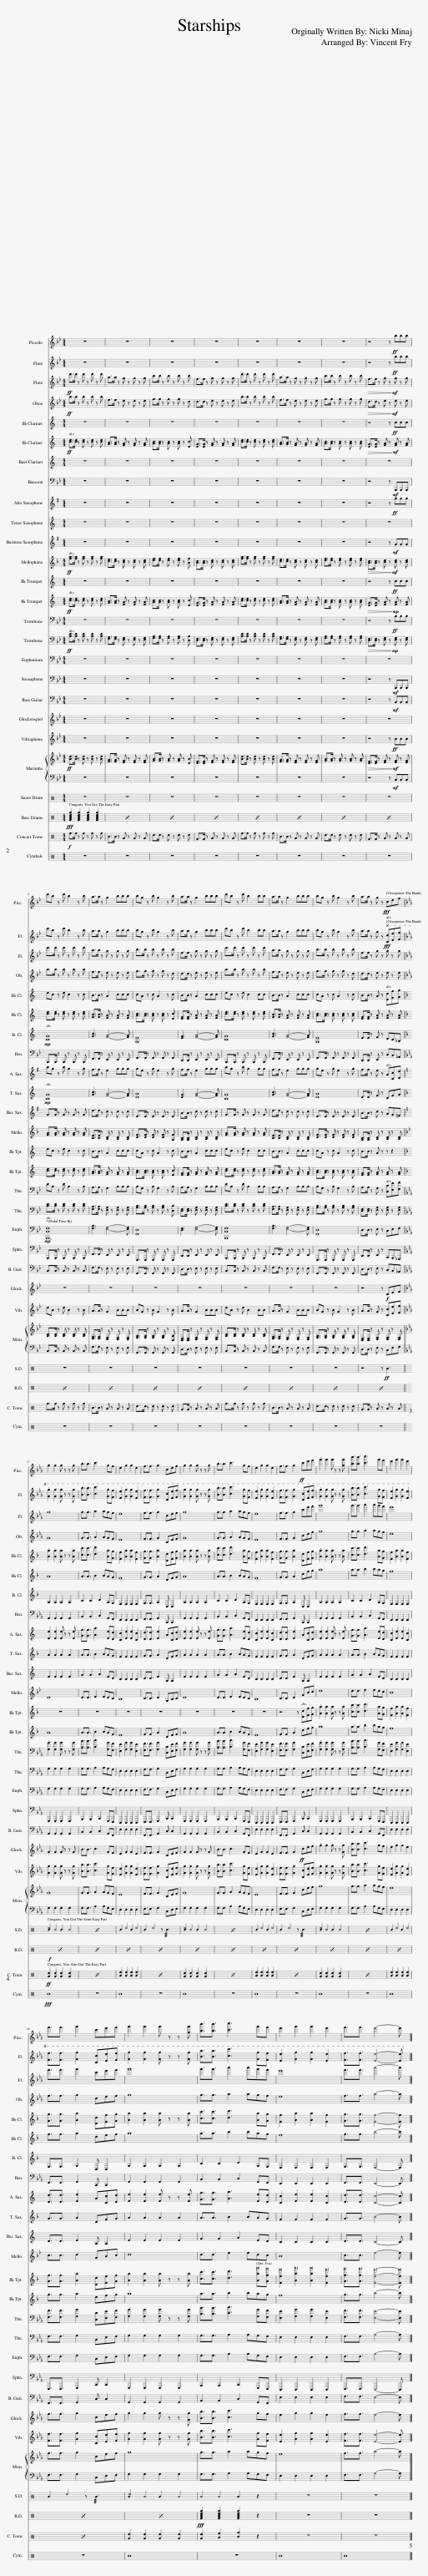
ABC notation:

X:1
%%score 1 2 3 4 5 6 7 8 9 10 11 12 13 14 15 16 17 18 19 20 21 { 22 | 23 } 24 25 26 27
L:1/8
M:4/4
I:linebreak $
K:Bb
V:1 treble transpose=12
V:2 treble
V:3 treble
V:4 treble
V:5 treble transpose=-2
V:6 treble transpose=-2
V:7 treble transpose=-14
V:8 bass
V:9 treble transpose=-9
V:10 treble transpose=-14
V:11 treble transpose=-21
V:12 treble transpose=-7
V:13 treble transpose=-2
V:14 treble transpose=-2
V:15 bass
V:16 bass
V:17 bass
V:18 bass
V:19 bass transpose=-12
V:20 treble transpose=24
V:21 treble
V:22 treble
V:23 bass
V:24 perc
K:none
V:25 perc
K:none
V:26 perc
K:none
V:27 perc
K:none
V:1
 z8 | z8 | z8 | z8 | z8 | %5
 z8 | z8 | z4 z!ff! bbb |$ d'b z d' b2 z b | a>a z g2 bbb | %10
 bg z b g2 z b | a>a z g2 bbb | d'b z d' b2 bb | a>a z g2 bbb | bg z b g2 z b | %15
 a>a z g z!fff! cef ||$[K:Eb] .g2 g2 g z z g | b3/2b3/2 c'3 gf | e2 g2 g2 e2 | f3/2f3/2 g2 cef | %20
 g2 g2 g z z g | b3/2b3/2 c'3 gf | e2 g2 g2 e2 | f3/2f3/2 g2!ff! c'e'f' |!f! .g'2 g'2 g' z z [gg'] | %25
 [bb']3/2[bb']3/2 [c'c'']3 g'f' | e'2 g'2 g'2 e'2 |$ f'3/2f'3/2 g'2 c'e'f' | g'2 g'2 g' z z [gg'] | [bb']3/2[bb']3/2 [c'c'']3 g'f' | %30
 e'2 g'2 g'2 e'2 | f'3/2f'3/2 e'4- e' |] %32
V:2
 z8 | z8 | z8 | z8 | z8 | %5
 z8 | z8 | z4 z!ff! bbb |$ d'b z d' b2 z b | a>a z g2 bbb | %10
 bg z b g2 z b | a>a z g2 bbb | d'b z d' b2 bb | a>a z g2 bbb | bg z b g2 z b | %15
 a>a z g z!fff!!8va(! [cc'][ee'][ff'] ||$[K:Eb] .[gg']2 [gg']2 [gg'] z z [gg'] | [bb']3/2[bb']3/2 [c'c'']3 [gg'][ff'] | [ee']2 [gg']2 [gg']2 [ee']2 | [ff']3/2[ff']3/2 [gg']2 [cc'][ee'][ff'] | %20
 [gg']2 [gg']2 [gg'] z z [gg'] | [bb']3/2[bb']3/2 [c'c'']3 [gg'][ff'] | [ee']2 [gg']2 [gg']2 [ee']2 | [ff']3/2[ff']3/2 [gg']2 [cc'][ee'][ff'] | .[gg']2 [gg']2 [gg'] z z [gg'] | %25
 [bb']3/2[bb']3/2 [c'c'']3 [gg'][ff'] | [ee']2 [gg']2 [gg']2 [ee']2 |$ [ff']3/2[ff']3/2 [gg']2 [cc'][ee'][ff'] | [gg']2 [gg']2 [gg'] z z [gg'] | [bb']3/2[bb']3/2 [c'c'']3 [gg'][ff'] | %30
 [ee']2 [gg']2 [gg']2 [ee']2 | [ff']3/2[ff']3/2 [ee']4- [ee']!8va)! |] %32
V:3
!ff! d'>d' z d' z d' z d' | a>a z g z g z g | b>b z b z b z b | f>f z g z g z g | d'>d' z d' z d' z d' | %5
 a>a z g z g z g | b>b z b z b z b |!>(! f>f z g z!>)!!mf! g z g |$ d'>d' z d' z d' z d' | a>a z g z g z g | %10
 b>b z b z b z b | f>f z g z g z g | d'>d' z d' z d' z d' | a>a z g z g z g | b>b z b z b z b | %15
 f>f z g z g z g ||$[K:Eb] g8 | g3/2g3/2 a2 agf | e8 | f3/2f3/2 g2 cef | %20
 g8 | g3/2g3/2 a2 agf | e8 | f3/2f3/2 g2 c'e'f' | g'8 | %25
 g'3/2g'3/2 a'2 a'g'f' | e'8 |$ f'3/2f'3/2 g'2 c'e'f' | g'8 | g'3/2g'3/2 a'2 a'g'f' | %30
 e'8 | f'3/2f'3/2 a'4- a' |] %32
V:4
!ff! b>b z b z b z b | f>f z e z e z e | g>g z g z g z d | d>d z e z e z e | b>b z b z b z b | %5
 f>f z e z e z e | g>g z g z g z g |!>(! d>d z e z!>)!!mf! e z e |$ b>b z b z b z b | f>f z e z e z e | %10
 g>g z g z g z d | d>d z e z e z e | b>b z b z b z b | f>f z e z e z e | g>g z g z g z d | %15
 d>d z e z e z e ||$[K:Eb] G8 | G3/2G3/2 A2 AGF | E8 | F3/2F3/2 G2 CEF | %20
 G8 | G3/2G3/2 A2 AGF | E8 | F3/2F3/2 G2 cef | g8 | %25
 g3/2g3/2 a2 agf | e8 |$ f3/2f3/2 g2 cef | g8 | g3/2g3/2 a2 agf | %30
 e8 | f3/2f3/2 a4- a |] %32
V:5
[K:C] z8 | z8 | z8 | z8 | z8 | %5
 z8 | z8 | z4 z!ff! ccc |$ ec z e c2 z c | B>B z A2 ccc | %10
 cA z c A2 z c | B>B z A2 ccc | ec z e c2 cc | B>B z A2 ccc | cA z c A2 z c | %15
 B>B z A z [Dd][Ff][Gg] ||$[K:F] .[Aa]2 [Aa]2 [Aa] z z [Aa] | [cc']3/2[cc']3/2 [dd']3 [Aa][Gg] | [Ff]2 [Aa]2 [Aa]2 [Ff]2 | [Gg]3/2[Gg]3/2 [Aa]2 [Dd][Ff][Gg] | %20
 [Aa]2 [Aa]2 [Aa] z z [Aa] | [cc']3/2[cc']3/2 [dd']3 [Aa][Gg] | [Ff]2 [Aa]2 [Aa]2 [Ff]2 | [Gg]3/2[Gg]3/2 [Aa]2 [Dd][Ff][Gg] | .[Aa]2 [Aa]2 [Aa] z z [Aa] | %25
 [cc']3/2[cc']3/2 [dd']3 [Aa][Gg] | [Ff]2 [Aa]2 [Aa]2 [Ff]2 |$ [Gg]3/2[Gg]3/2 [Aa]2 [Dd][Ff][Gg] | [Aa]2 [Aa]2 [Aa] z z [Aa] | [cc']3/2[cc']3/2 [dd']3 [Aa][Gg] | %30
 [Ff]2 [Aa]2 [Aa]2 [Ff]2 | [Gg]3/2[Gg]3/2 [Ff]4- [Ff] |] %32
V:6
[K:C]!ff! [ce]>[ce] z [ce] z [ce] z [ce] | [GB]>[GB] z [FA] z [FA] z [FA] | [Ac]>[Ac] z [Ac] z [Ac] z [Ec] | [EG]>[EG] z [FA] z [FA] z [FA] | [ce]>[ce] z [ce] z [ce] z [ce] | %5
 [GB]>[GB] z [FA] z [FA] z [FA] | [Ac]>[Ac] z [Ac] z [Ac] z [Ac] |!>(! [EG]>[EG] z [FA] z!>)!!mf! [FA] z [FA] |$ [ce]>[ce] z [ce] z [ce] z [ce] | [GB]>[GB] z [FA] z [FA] z [FA] | %10
 [Ac]>[Ac] z [Ac] z [Ac] z [Ec] | [EG]>[EG] z [FA] z [FA] z [FA] | [ce]>[ce] z [ce] z [ce] z [ce] | [GB]>[GB] z [FA] z [FA] z [FA] | [Ac]>[Ac] z [Ac] z [Ac] z [Ac] | %15
 [EG]>[EG] z [FA] z [FA] z [FA] ||$[K:F] A8 | A3/2A3/2 B2 BAG | F8 | G3/2G3/2 A2 DFG | %20
 A8 | A3/2A3/2 B2 BAG | F8 | G3/2G3/2 A2 dfg | a8 | %25
 a3/2a3/2 b2 bag | f8 |$ g3/2g3/2 a2 dfg | a8 | a3/2a3/2 b2 bag | %30
 f8 | g3/2g3/2 b4- b |] %32
V:7
[K:C] z8 | z8 | z8 | z8 | z8 | %5
 z8 | z8 | z8 |$!mp! [CG]8 | [Gc]3 [FA]4- [FA] | %10
 [A,E]8 | [EG]3 [FA]4- [FA] | [CG]8 | [Gc]3 [FA]4- [FA] | [A,E]8 | %15
 E>E z F z DC_B, ||$[K:F] A,2 A,2 A,2 A,2 | C2 C2 D2 A,G, | F,2 F,2 F,2 F,2 | G,3/2G,3/2 A,2 D, D,2 | %20
 A,2 A,2 A,2 A,2 | C2 C2 D2 A,G, | F,2 F,2 F,2 F,2 | G,3/2G,3/2 A,2 D, D,2 | A,2 A,2 A,2 A,2 | %25
 C2 C2 D2 A,G, | F,2 F,2 F,2 F,2 |$ G,3/2G,3/2 A,2 D, D,2 | A,2 A,2 A,2 A,2 | C2 C2 D2 A,G, | %30
 F,2 F,2 F,2 F,2 | G,3/2G,3/2 F,4- F, |] %32
V:8
 z8 | z8 | z8 | z8 | z8 | %5
 z8 | z8 | z4 z!mf! B,,,B,,,B,,, |$ B,,,>B,,, z B,,, z B,,, z B,,, | F,,>F,, z E,, z E,, z E,, | %10
 G,,>G,, z G,, z G,, z G,, | D,,>D,, z E,, z E,, z E,, | B,,,>B,,, z B,,, z B,,, z B,,, | F,,>F,, z E,, z E,, z E,, | G,,>G,, z G,, z G,, z G,, | %15
 D,,>D,, z E,, z C,B,,_A,, ||$[K:Eb] G,,2 G,,2 G,,2 G,,2 | B,,2 B,,2 C,2 G,,F,, | E,,2 E,,2 E,,2 E,,2 | F,,3/2F,,3/2 G,,2 C,, C,,2 | %20
 G,,2 G,,2 G,,2 G,,2 | B,,2 B,,2 C,2 G,,F,, | E,,2 E,,2 E,,2 E,,2 | F,,3/2F,,3/2 G,,2 C,, C,,2 | G,,2 G,,2 G,,2 G,,2 | %25
 B,,2 B,,2 C,2 G,,F,, | E,,2 E,,2 E,,2 E,,2 |$ F,,3/2F,,3/2 G,,2 C,, C,,2 | G,,2 G,,2 G,,2 G,,2 | B,,2 B,,2 C,2 G,,F,, | %30
 E,,2 E,,2 E,,2 E,,2 | F,,3/2F,,3/2 E,,4- E,, |] %32
V:9
[K:G] z8 | z8 | z8 | z8 | z8 | %5
 z8 | z8 | z4 z!ff! ggg |$ bg z b g2 z g | f>f z e2 ggg | %10
 ge z g e2 z g | f>f z e2 ggg | bg z b g2 gg | f>f z e2 ggg | ge z g e2 z g | %15
 f>f z e z A[Cc][Dd] ||$[K:C] .[Ee]2 [Ee]2 [Ee] z z [Ee] | [Gg]3/2[Gg]3/2 [Aa]3 [Ee][Dd] | [Cc]2 [Ee]2 [Ee]2 [Cc]2 | [Dd]3/2[Dd]3/2 [Ee]2 A[Cc][Dd] | %20
 [Ee]2 [Ee]2 [Ee] z z [Ee] | [Gg]3/2[Gg]3/2 [Aa]3 [Ee][Dd] | [Cc]2 [Ee]2 [Ee]2 [Cc]2 | [Dd]3/2[Dd]3/2 [Ee]2 A[Cc][Dd] | .[Ee]2 [Ee]2 [Ee] z z [Ee] | %25
 [Gg]3/2[Gg]3/2 [Aa]3 [Ee][Dd] | [Cc]2 [Ee]2 [Ee]2 [Cc]2 |$ [Dd]3/2[Dd]3/2 [Ee]2 A[Cc][Dd] | [Ee]2 [Ee]2 [Ee] z z [Ee] | [Gg]3/2[Gg]3/2 [Aa]3 [Ee][Dd] | %30
 [Cc]2 [Ee]2 [Ee]2 [Cc]2 | [Dd]3/2[Dd]3/2 [Cc]4- [Cc] |] %32
V:10
[K:C] z8 | z8 | z8 | z8 | z8 | %5
 z8 | z8 | z8 |$!mp! [CG]8 | [Gc]3 [FA]4- [FA] | %10
 [EA]8 | [EG]3 [FA]4- [FA] | [CG]8 | [Gc]3 [FA]4- [FA] | [EA]8 | %15
 E>E z F z DFG ||$[K:F] A2 A2 A2 A2 | A3/2A3/2 B2 BAG | F2 F2 F2 F2 | G3/2G3/2 A2 DFG | %20
 A2 A2 A2 A2 | A3/2A3/2 B2 BAG | F2 F2 F2 F2 | G3/2G3/2 A2 DFG | A2 A2 A2 A2 | %25
 A3/2A3/2 B2 BAG | F2 F2 F2 F2 |$ G3/2G3/2 A2 DFG | A2 A2 A2 A2 | A3/2A3/2 B2 BAG | %30
 F2 F2 F2 F2 | G3/2G3/2 B4- B |] %32
V:11
[K:G] z8 | z8 | z8 | z8 | z8 | %5
 z8 | z8 | z4 z!mf! GGG |$ G>G z G z G z G | d>d z c z c z c | %10
 E>E z E z E z E | B>B z c z c z c | G>G z G z G z G | d>d z c z c z c | E>E z E z E z E | %15
 B>B z c z AG=F ||$[K:C] E2 E2 E2 E2 | G2 G2 A2 ED | C2 C2 C2 C2 | D3/2D3/2 E2 A, A,2 | %20
 E2 E2 E2 E2 | G2 G2 A2 ED | C2 C2 C2 C2 | D3/2D3/2 E2 A, A,2 | E2 E2 E2 E2 | %25
 G2 G2 A2 ED | C2 C2 C2 C2 |$ D3/2D3/2 E2 A, A,2 | E2 E2 E2 E2 | G2 G2 A2 ED | %30
 C2 C2 C2 C2 | D3/2D3/2 C4- C |] %32
V:12
[K:F]!ff! [fa]>[fa] z [fa] z [fa] z [fa] | [ce]>[ce] z [Bd] z [Bd] z [Bd] | [df]>[df] z [df] z [df] z [Af] | [Ac]>[Ac] z [Bd] z [Bd] z [Bd] | [fa]>[fa] z [fa] z [fa] z [fa] | %5
 [ce]>[ce] z [Bd] z [Bd] z [Bd] | [df]>[df] z [df] z [df] z [df] |!>(! [Ac]>[Ac] z [Bd] z!>)!!mf! [Bd] z [Bd] |$ [FA]>[FA] z [FA] z [FA] z [FA] | [CE]>[CE] z [B,D] z [B,D] z [B,D] | %10
 [DF]>[DF] z [DF] z [DF] z [A,F] | [A,C]>[A,C] z [B,D] z [B,D] z [B,D] | [FA]>[FA] z [FA] z [FA] z [FA] | [CE]>[CE] z [B,D] z [B,D] z [B,D] | [DF]>[DF] z [DF] z [DF] z [DF] | %15
 [A,C]>[A,C] z [B,D] z [B,D] z [B,D] ||$[K:Bb] D8 | D3/2D3/2 E2 EDC | B,8 | C3/2C3/2 D2 G,B,C | %20
 D8 | D3/2D3/2 E2 EDC | B,8 | C3/2C3/2 D2 GBc | d8 | %25
 d3/2d3/2 e2 edc | B8 |$ c3/2c3/2 d2 GBc | d8 | d3/2d3/2 e2 edc | %30
 B8 | c3/2c3/2 e4- e |] %32
V:13
[K:C] z8 | z8 | z8 | z8 | z8 | %5
 z8 | z8 | z4 z!ff! ccc |$ ec z e c2 z c | B>B z A2 ccc | %10
 cA z c A2 z c | B>B z A2 ccc | ec z e c2 cc | B>B z A2 ccc | cA z c A2 z c | %15
 B>B z A z z z2 ||$[K:F] z8 | z8 | z8 | z8 | %20
 z8 | z8 | z8 | z4 z [Dd][Ff][Gg] | .[Aa]2 [Aa]2 [Aa] z z [Aa] | %25
 [cc']3/2[cc']3/2 [dd']3 [Aa][Gg] | [Ff]2 [Aa]2 [Aa]2 [Ff]2 |$ [Gg]3/2[Gg]3/2 [Aa]2 [Dd][Ff][Gg] | [Aa]2 [Aa]2 [Aa] z z [Aa] | [cc']3/2[cc']3/2 [dd']3 [Aaa'][Ggg'] | %30
 [Fff']2 [Aaa']2 [Aaa']2 [Fff']2 | [Ggg']3/2[Ggg']3/2 [Fff']4- [Fff'] |] %32
V:14
[K:C]!ff! [ce]>[ce] z [ce] z [ce] z [ce] | [GB]>[GB] z [FA] z [FA] z [FA] | [Ac]>[Ac] z [Ac] z [Ac] z [Ec] | [EG]>[EG] z [FA] z [FA] z [FA] | [ce]>[ce] z [ce] z [ce] z [ce] | %5
 [GB]>[GB] z [FA] z [FA] z [FA] | [Ac]>[Ac] z [Ac] z [Ac] z [Ac] |!>(! [EG]>[EG] z [FA] z!>)!!mp! [FA] z [FA] |$ [ce]>[ce] z [ce] z [ce] z [ce] | [GB]>[GB] z [FA] z [FA] z [FA] | %10
 [Ac]>[Ac] z [Ac] z [Ac] z [Ec] | [EG]>[EG] z [FA] z [FA] z [FA] | [ce]>[ce] z [ce] z [ce] z [ce] | [GB]>[GB] z [FA] z [FA] z [FA] | [Ac]>[Ac] z [Ac] z [Ac] z [Ac] | %15
 [EG]>[EG] z [FA] z [FA] z [FA] ||$[K:F] A8 | A3/2A3/2 B2 BAG | F8 | G3/2G3/2 A2 DFG | %20
 A8 | A3/2A3/2 B2 BAG | F8 | G3/2G3/2 A2 dfg | a8 | %25
 a3/2a3/2 b2 bag | f8 |$ g3/2g3/2 a2 dfg | a8 | a3/2a3/2 b2 bag | %30
 f8 | g3/2g3/2 b4- b |] %32
V:15
 z8 | z8 | z8 | z8 | z8 | %5
 z8 | z8 | z4 z!ff! B,B,B, |$ DB, z D B,2 z B, | A,>A, z G,2 B,B,B, | %10
 B,G, z B, G,2 z B, | A,>A, z G,2 B,B,B, | DB, z D B,2 B,B, | A,>A, z G,2 B,B,B, | B,G, z B, G,2 z B, | %15
 A,>A, z G, z [C,C][E,E][F,F] ||$[K:Eb] .[G,G]2 [G,G]2 [G,G] z z [G,G] | [B,B]3/2[B,B]3/2 [Cc]3 [G,G][F,F] | [E,E]2 [G,G]2 [G,G]2 [E,E]2 | [F,F]3/2[F,F]3/2 [G,G]2 [C,C][E,E][F,F] | %20
 [G,G]2 [G,G]2 [G,G] z z [G,G] | [B,B]3/2[B,B]3/2 [Cc]3 [G,G][F,F] | [E,E]2 [G,G]2 [G,G]2 [E,E]2 | [F,F]3/2[F,F]3/2 [G,G]2 [C,C][E,E][F,F] | .[G,G]2 [G,G]2 [G,G] z z [G,G] | %25
 [B,B]3/2[B,B]3/2 [Cc]3 [G,G][F,F] | [E,E]2 [G,G]2 [G,G]2 [E,E]2 |$ [F,F]3/2[F,F]3/2 [G,G]2 [C,C][E,E][F,F] | [G,G]2 [G,G]2 [G,G] z z [G,G] | [B,B]3/2[B,B]3/2 [Cc]3 [G,G][F,F] | %30
 [E,E]2 [G,G]2 [G,G]2 [E,E]2 | [F,F]3/2[F,F]3/2 [E,E]4- [E,E] |] %32
V:16
!ff! [B,D]>[B,D] z [B,D] z [B,D] z [B,D] | [F,A,]>[F,A,] z [E,G,] z [E,G,] z [E,G,] | [G,B,]>[G,B,] z [G,B,] z [G,B,] z [D,B,] | [D,F,]>[D,F,] z [E,G,] z [E,G,] z [E,G,] | [B,D]>[B,D] z [B,D] z [B,D] z [B,D] | %5
 [F,A,]>[F,A,] z [E,G,] z [E,G,] z [E,G,] | [G,B,]>[G,B,] z [G,B,] z [G,B,] z [G,B,] |!>(! [D,F,]>[D,F,] z [E,G,] z!>)!!mp! [E,G,] z [E,G,] |$ [B,D]>[B,D] z [B,D] z [B,D] z [B,D] | [F,A,]>[F,A,] z [E,G,] z [E,G,] z [E,G,] | %10
 [G,B,]>[G,B,] z [G,B,] z [G,B,] z [D,B,] | [D,F,]>[D,F,] z [E,G,] z [E,G,] z [E,G,] | [B,D]>[B,D] z [B,D] z [B,D] z [B,D] | [F,A,]>[F,A,] z [E,G,] z [E,G,] z [E,G,] | [G,B,]>[G,B,] z [G,B,] z [G,B,] z [G,B,] | %15
 [D,F,]>[D,F,] z [E,G,] z [E,G,] z [E,G,] ||$[K:Eb] G,2 G,2 G,2 G,2 | G,3/2G,3/2 A,2 A,G,F, | E,2 E,2 E,2 E,2 | F,3/2F,3/2 G,2 C,E,F, | %20
 G,2 G,2 G,2 G,2 | G,3/2G,3/2 A,2 A,G,F, | E,2 E,2 E,2 E,2 | F,3/2F,3/2 G,2 C,E,F, | G,2 G,2 G,2 G,2 | %25
 G,3/2G,3/2 A,2 A,G,F, | E,2 E,2 E,2 E,2 |$ F,3/2F,3/2 G,2 C,E,F, | G,2 G,2 G,2 G,2 | G,3/2G,3/2 A,2 A,G,F, | %30
 E,2 E,2 E,2 E,2 | F,3/2F,3/2 A,4- A, |] %32
V:17
 z8 | z8 | z8 | z8 | z8 | %5
 z8 | z8 | z8 |$!mp! [B,,,B,,F,]8 | [F,B,]3 [E,G,]4- [E,G,] | %10
 [G,,D,]8 | [D,F,]3 [E,G,]4- [E,G,] | [B,,,B,,F,]8 | [F,B,]3 [E,G,]4- [E,G,] | [G,,D,]8 | %15
 D,>D, z E, z C,E,F, ||$[K:Eb] G,2 G,2 G,2 G,2 | G,3/2G,3/2 A,2 A,G,F, | E,2 E,2 E,2 E,2 | F,3/2F,3/2 G,2 C,E,F, | %20
 G,2 G,2 G,2 G,2 | G,3/2G,3/2 A,2 A,G,F, | E,2 E,2 E,2 E,2 | F,3/2F,3/2 G,2 C,E,F, | G,2 G,2 G,2 G,2 | %25
 G,3/2G,3/2 A,2 A,G,F, | E,2 E,2 E,2 E,2 |$ F,3/2F,3/2 G,2 C,E,F, | G,2 G,2 G,2 G,2 | G,3/2G,3/2 A,2 A,G,F, | %30
 E,2 E,2 E,2 E,2 | F,3/2F,3/2 A,4- A, |] %32
V:18
 z8 | z8 | z8 | z8 | z8 | %5
 z8 | z8 | z4 z!mf! B,,,B,,,B,,, |$ B,,,>B,,, z B,,, z B,,, z B,,, | F,,>F,, z E,, z E,, z E,, | %10
 G,,,>G,,, z G,,, z G,,, z G,,, | D,,>D,, z E,, z E,, z E,, | B,,,>B,,, z B,,, z B,,, z B,,, | F,,>F,, z E,, z E,, z E,, | G,,,>G,,, z G,,, z G,,, z G,,, | %15
 D,,>D,, z E,, z C,,B,,,_A,,, ||$[K:Eb] G,,,2 G,,,2 G,,,2 G,,,2 | B,,,2 B,,,2 C,,2 G,,,F,,, | E,,,2 E,,,2 E,,,2 E,,,2 | F,,,3/2F,,,3/2 G,,,2 C,, C,,2 | %20
 G,,,2 G,,,2 G,,,2 G,,,2 | B,,,2 B,,,2 C,,2 G,,,F,,, | E,,,2 E,,,2 E,,,2 E,,,2 | F,,,3/2F,,,3/2 G,,,2 C,, C,,2 | G,,,2 G,,,2 G,,,2 G,,,2 | %25
 B,,,2 B,,,2 C,,2 G,,,F,,, | E,,,2 E,,,2 E,,,2 E,,,2 |$ F,,,3/2F,,,3/2 G,,,2 C,, C,,2 | G,,,2 G,,,2 G,,,2 G,,,2 | B,,,2 B,,,2 C,,2 G,,,F,,, | %30
 E,,,2 E,,,2 E,,,2 E,,,2 | F,,,3/2F,,,3/2 E,,,4- E,,, |] %32
V:19
 z8 | z8 | z8 | z8 | z8 | %5
 z8 | z8 | z4 z!mf! B,,B,,B,, |$ B,,>B,, z B,, z B,, z B,, | F,>F, z E, z E, z E, | %10
 G,,>G,, z G,, z G,, z G,, | D,>D, z E, z E, z E, | B,,>B,, z B,, z B,, z B,, | F,>F, z E, z E, z E, | G,,>G,, z G,, z G,, z G,, | %15
 D,>D, z E, z C,B,,_A,, ||$[K:Eb] G,,2 G,,2 G,,2 G,,2 | B,,2 B,,2 C,2 G,,F,, | E,2 E,2 E,2 E,2 | F,,3/2F,,3/2 G,,2 C, C,2 | %20
 G,,2 G,,2 G,,2 G,,2 | B,,2 B,,2 C,2 G,,F,, | E,2 E,2 E,2 E,2 | F,,3/2F,,3/2 G,,2 C, C,2 | G,,2 G,,2 G,,2 G,,2 | %25
 B,,2 B,,2 C,2 G,,F,, | E,2 E,2 E,2 E,2 |$ F,,3/2F,,3/2 G,,2 C, C,2 | G,,2 G,,2 G,,2 G,,2 | B,,2 B,,2 C,2 G,,F,, | %30
 E,2 E,2 E,2 E,2 | F,3/2F,3/2 E,4- E, |] %32
V:20
 z8 | z8 | z8 | z8 | z8 | %5
 z8 | z8 | z8 |$ z8 | z8 | %10
 z8 | z8 | z8 | z8 | z8 | %15
 z4 z!f! CEF ||$[K:Eb] .G2 G2 G z z G | B3/2B3/2 c3 GF | E2 G2 G2 E2 | F3/2F3/2 G2 CEF | %20
 G2 G2 G z z G | B3/2B3/2 c3 GF | E2 G2 G2 E2 | F3/2F3/2 G2!ff! cef |!f! .g2 g2 g z z [Gg] | %25
 [Bb]3/2[Bb]3/2 [cc']3 gf | e2 g2 g2 e2 |$ f3/2f3/2 g2 cef | g2 g2 g z z [Gg] | [Bb]3/2[Bb]3/2 [cc']3 gf | %30
 e2 g2 g2 e2 | f3/2f3/2 e4- e |] %32
V:21
 z8 | z8 | z8 | z8 | z8 | %5
 z8 | z8 | z4 z!ff! BBB |$ dB z d B2 z B | A>A z G2 BBB | %10
 BG z B G2 z B | A>A z G2 BBB | dB z d B2 BB | A>A z G2 BBB | BG z B G2 z B | %15
 A>A z G z [Cc][Ee][Ff] ||$[K:Eb] .[Gg]2 [Gg]2 [Gg] z z [Gg] | [Bb]3/2[Bb]3/2 [cc']3 [Gg][Ff] | [Ee]2 [Gg]2 [Gg]2 [Ee]2 | [Ff]3/2[Ff]3/2 [Gg]2 [Cc][Ee][Ff] | %20
 [Gg]2 [Gg]2 [Gg] z z [Gg] | [Bb]3/2[Bb]3/2 [cc']3 [Gg][Ff] | [Ee]2 [Gg]2 [Gg]2 [Ee]2 | [Ff]3/2[Ff]3/2 [Gg]2 [Cc][Ee][Ff] | .[Gg]2 [Gg]2 [Gg] z z [Gg] | %25
 [Bb]3/2[Bb]3/2 [cc']3 [Gg][Ff] | [Ee]2 [Gg]2 [Gg]2 [Ee]2 |$ [Ff]3/2[Ff]3/2 [Gg]2 [Cc][Ee][Ff] | [Gg]2 [Gg]2 [Gg] z z [Gg] | [Bb]3/2[Bb]3/2 [cc']3 [Gg][Ff] | %30
 [Ee]2 [Gg]2 [Gg]2 [Ee]2 | [Ff]3/2[Ff]3/2 [Ee]4- [Ee] |] %32
V:22
!ff! [Bd]>[Bd] z [Bd] z [Bd] z [Bd] | [FA]>[FA] z [EG] z [EG] z [EG] | [GB]>[GB] z [GB] z [GB] z [DB] | [DF]>[DF] z [EG] z [EG] z [EG] | [Bd]>[Bd] z [Bd] z [Bd] z [Bd] | %5
 [FA]>[FA] z [EG] z [EG] z [EG] | [GB]>[GB] z [GB] z [GB] z [GB] |!>(! [DF]>[DF] z [EG] z!>)!!mf! [EG] z [EG] |$ [B,D]>[B,D] z [B,D] z [B,D] z [B,D] | [F,A,]>[F,A,] z [E,G,] z [E,G,] z [E,G,] | %10
 [G,B,]>[G,B,] z [G,B,] z [G,B,] z [D,B,] | [D,F,]>[D,F,] z [E,G,] z [E,G,] z [E,G,] | [B,D]>[B,D] z [B,D] z [B,D] z [B,D] | [F,A,]>[F,A,] z [E,G,] z [E,G,] z [E,G,] | [G,B,]>[G,B,] z [G,B,] z [G,B,] z [G,B,] | %15
 [D,F,]>[D,F,] z [E,G,] z [E,G,] z [E,G,] ||$[K:Eb] G8 | G3/2G3/2 A2 AGF | E8 | F3/2F3/2 G2 CEF | %20
 G8 | G3/2G3/2 A2 AGF | E8 | F3/2F3/2 G2 cef | g8 | %25
 g3/2g3/2 a2 agf | e8 |$ f3/2f3/2 g2 cef | g8 | g3/2g3/2 a2 agf | %30
 e8 | f3/2f3/2 a4- a |] %32
V:23
 z8 | z8 | z8 | z8 | z8 | %5
 z8 | z8 | z4 z!mf! B,,B,,B,, |$ B,,>B,, z B,, z B,, z B,, | F,>F, z E, z E, z E, | %10
 G,,>G,, z G,, z G,, z G,, | D,>D, z E, z E, z E, | B,,>B,, z B,, z B,, z B,, | F,>F, z E, z E, z E, | G,,>G,, z G,, z G,, z G,, | %15
 D,>D, z E, z C,E,F, ||$[K:Eb] G,2 G,2 G,2 G,2 | G,3/2G,3/2 A,2 A,G,F, | E,2 E,2 E,2 E,2 | F,3/2F,3/2 G,2 C,E,F, | %20
 G,2 G,2 G,2 G,2 | G,3/2G,3/2 A,2 A,G,F, | E,2 E,2 E,2 E,2 | F,3/2F,3/2 G,2 C,E,F, | G,2 G,2 G,2 G,2 | %25
 G,3/2G,3/2 A,2 A,G,F, | E,2 E,2 E,2 E,2 |$ F,3/2F,3/2 G,2 C,E,F, | G,2 G,2 G,2 G,2 | G,3/2G,3/2 A,2 A,G,F, | %30
 E,2 E,2 E,2 E,2 | F,3/2F,3/2 A,4- A, |] %32
V:24
[K:C] z8 | z8 | z8 | z8 | z8 | %5
 z8 | z8 | z8 |$ z8 | z8 | %10
 z8 | z8 | z8 | z8 | z8 | %15
 z4 z!ff! B3 ||$ [_B^d]2 ^B2 _B2 ^B2 | x8 | _B2 ^d2 _B2 ^d2 | _B2 ^d2 z !///!B3 | %20
 [_B^d]2 ^B2 _B2 ^B2 | x8 | _B2 ^d2 _B2 ^d2 | _B2 ^d2 z !///!B3 | [_B^d]2 ^B2 _B2 ^B2 | %25
 x8 | _B2 ^d2 _B2 ^d2 |$ _B2 ^d2 z !///!B3 | [_B^d]2 ^B2 _B2 ^B2 | ^B2 ^B2 B2 z2 | %30
 z8 | z8 |] %32
V:25
!fff! [FAc=eg]2 [FAceg]2 [FAceg]2 [FAceg]2 | x8 | x8 | x8 | x8 | %5
 x8 | x8 | x8 |$ x8 | x8 | %10
 x8 | x8 | x8 | x8 | x8 | %15
 x8 ||$!f! x8 | x8 | x8 | x8 | %20
 x8 | x8 | x8 | x8 | x8 | %25
 x8 | x8 |$ x8 | x8 |!fff! [FAc=eg]2 [FAceg]2 [FAceg]2 z2 | %30
 z8 | z8 |] %32
V:26
!f! f>f z f z f z f | =B>B z A z A z A | d>d z d z d z d | G>G z A z A z A | f>f z f z f z f | %5
 =B>B z A z A z A | d>d z d z d z d | G>G z A z A z A |$ f>f z f z f z f | =B>B z A z A z A | %10
 d>d z d z d z d | G>G z A z A z A | f>f z f z f z f | =B>B z A z A z A | d>d z d z d z d | %15
 G>G z A z A z A ||$!ff! [Gd]2 [Gd]2 [Gd]2 [Gd]2 | x8 | [A=e]2 [Ae]2 [Ae]2 [Ae]2 | x8 | %20
 [Gd]2 [Gd]2 [Gd]2 [Gd]2 | x8 | [A=e]2 [Ae]2 [Ae]2 [Ae]2 | x8 | [Gd]2 [Gd]2 [Gd]2 [Gd]2 | %25
 x8 | [A=e]2 [Ae]2 [Ae]2 [Ae]2 |$ x8 | [Gd]2 [Gd]2 [Gd]2 [Gd]2 | [Gd]2 [A=e]2 [=Bf]2 z2 | %30
 z8 | z8 |] %32
V:27
 z8 | z8 | z8 | z8 | z8 | %5
 z8 | z8 | z8 |$ z8 | z8 | %10
 z8 | z8 | z8 | z8 | z8 | %15
 z8 ||$!fff! =B8 | z8 | =B8 | z8 | %20
 =B8 | z8 | =B8 | z8 | =B8 | %25
 z8 | =B8 |$ z8 | =B8 | z8 | %30
 =B8 | =B8 |] %32
